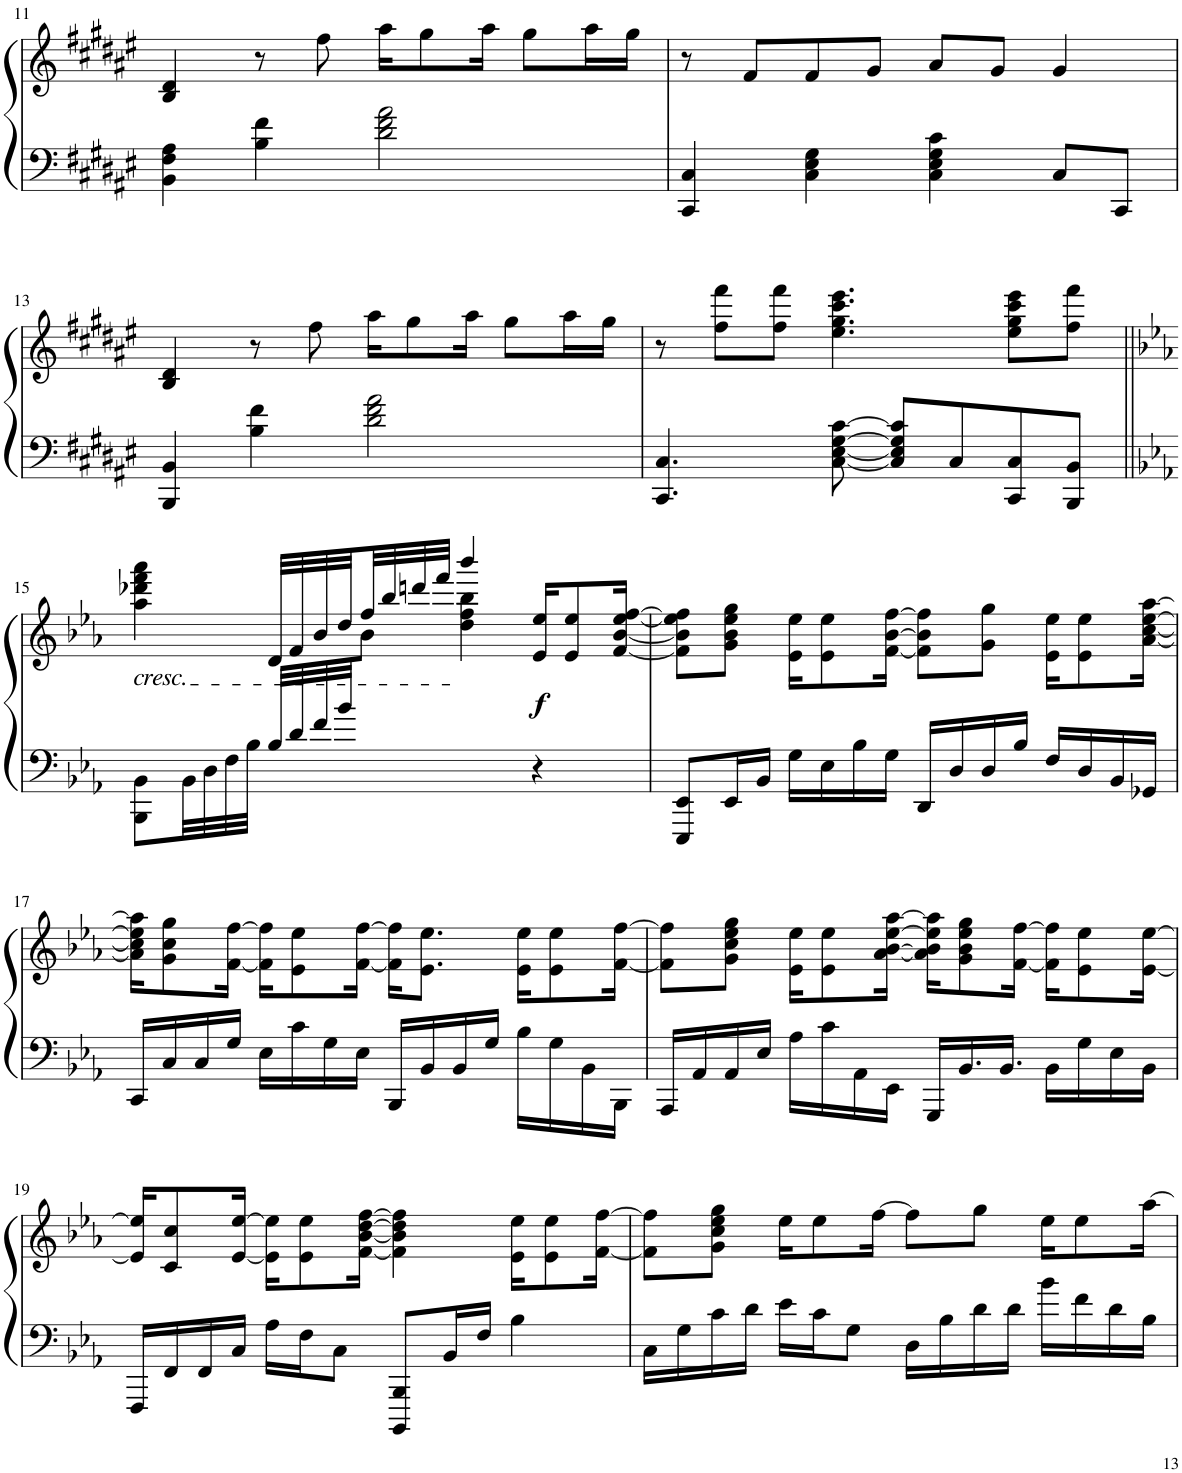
**kern	**kern	**dynam
*part1	*part1	*part1
*staff2	*staff1	*staff1/2
*I"Piano	*	*
*I'Pno.	*	*
!!LO:PB:g=z
*clefF4	*clefG2	*
*k[f#c#g#d#a#e#]	*k[f#c#g#d#a#e#]	*
*M4/4	*M4/4	*
=11	=11	=11
4BB\ 4F#\ 4A#\	4B/ 4d#/	.
4B\ 4f#\	8r	.
.	8ff#\	.
2d#\ 2f#\ 2a#\	16aa#\KL	.
.	8gg#\	.
.	16aa#\Jk	.
.	8gg#\L	.
.	16aa#\L	.
.	16gg#\JJ	.
=12	=12	=12
4CC#/ 4C#/	8r	.
.	8f#/L	.
4C#\ 4E#\ 4G#\	8f#/	.
.	8g#/J	.
4C#\ 4E#\ 4G#\ 4c#\	8a#/L	.
.	8g#/J	.
8C#/L	4g#/	.
8CC#/J	.	.
!!LO:LB:g=z
=13	=13	=13
4BBB/ 4BB/	4B/ 4d#/	.
4B\ 4f#\	8r	.
.	8ff#\	.
2d#\ 2f#\ 2a#\	16aa#\KL	.
.	8gg#\	.
.	16aa#\Jk	.
.	8gg#\L	.
.	16aa#\L	.
.	16gg#\JJ	.
=14	=14	=14
4.CC#/ 4.C#/	8r	.
.	8ff#\ 8fff#\L	.
.	8ff#\ 8fff#\J	.
[8C#\ [8E#\ [8G#\ [8c#\	4.ee#\ 4.gg#\ 4.ccc#\ 4.eee#\	.
8C#/] 8E#/] 8G#/] 8c#/]L	.	.
8C#/	.	.
8CC#/ 8C#/	8ee#\ 8gg#\ 8ccc#\ 8eee#\L	.
8BBB/ 8BB/J	8ff#\ 8fff#\J	.
!!LO:LB:g=z
=15||	=15||	=15||
*k[b-e-a-]	*k[b-e-a-]	*
*	*^	*
!	!LO:TX:b:i:t=cresc.	!	!
8BBB-\ 8BB-\L	4aa-\ 4ddd-X\ 4fff\ 4aaa-\	4.ryy	.
32BB-\LL	.	.	.
32D\	.	.	.
32F\	.	.	.
32B-\JJJ	.	.	.
32B-/LLL	32d/LLL	.	.
32d/	32f/	.	.
32f/	32b-/	.	.
32b-/JJ	32dd/	.	.
4.ryy	32ff/	8b-\J	.
.	32bb-/	.	.
.	32dddn/	.	.
.	32fff/JJJ	.	.
.	4bbb-/	4dd\ 4ff\ 4bb-\	.
!	!	!	!LO:DY:b
4r	16e-/ 16ee-/KL	4ryy	f
.	8e-/ 8ee-/	.	.
.	[16f/ [16b-/ [16ee-/ [16ff/Jk	.	.
*	*v	*v	*
=16	=16	=16
8EEE-/ 8EE-/L	8f\] 8b-\] 8ee-\] 8ff\]L	.
16EE-/L	8g\ 8b-\ 8ee-\ 8gg\J	.
16BB-/JJ	.	.
16G\LL	16e-\ 16ee-\KL	.
16E-\	8e-\ 8ee-\	.
16B-\	.	.
16G\JJ	[16f\ [16b-\ [16ff\Jk	.
16DD/LL	8f\] 8b-\] 8ff\]L	.
16D/	.	.
16D/	8g\ 8gg\J	.
16B-/JJ	.	.
16F/LL	16e-\ 16ee-\KL	.
16D/	8e-\ 8ee-\	.
16BB-/	.	.
16GG-X/JJ	[16a-\ [16cc\ [16ee-\ [16aa-\Jk	.
!!LO:LB:g=z
=17	=17	=17
16CC/LL	16a-\] 16cc\] 16ee-\] 16aa-\]KL	.
16C/	8g\ 8cc\ 8gg\	.
16C/	.	.
16G/JJ	[16f\ [16ff\Jk	.
16E-\LL	16f\] 16ff\]KL	.
16c\	8e-\ 8ee-\	.
16G\	.	.
16E-\JJ	[16f\ [16ff\Jk	.
16BBB-/LL	16f\] 16ff\]KL	.
16BB-/	8.e-\ 8.ee-\J	.
16BB-/	.	.
16G/JJ	.	.
16B-\LL	16e-\ 16ee-\KL	.
16G\	8e-\ 8ee-\	.
16BB-\	.	.
16BBB-\JJ	[16f\ [16ff\Jk	.
=18	=18	=18
16AAA-/LL	8f\] 8ff\]L	.
16AA-/	.	.
16AA-/	8g\ 8cc\ 8ee-\ 8gg\J	.
16E-/JJ	.	.
16A-\LL	16e-\ 16ee-\KL	.
16c\	8e-\ 8ee-\	.
16AA-\	.	.
16EE-\JJ	[16a-\ [16b-\ [16ee-\ [16aa-\Jk	.
16GGG/LL	16a-\] 16b-\] 16ee-\] 16aa-\]KL	.
16.BB-/	8g\ 8b-\ 8ee-\ 8gg\	.
16.BB-/JJ	.	.
.	[16f\ [16ff\Jk	.
16BB-\LL	16f\] 16ff\]KL	.
16G\	8e-\ 8ee-\	.
16E-\	.	.
16BB-\JJ	[16e-\ [16ee-\Jk	.
!!LO:LB:g=z
=19	=19	=19
16FFF/LL	16e-/] 16ee-/]KL	.
16FF/	8c/ 8cc/	.
16FF/	.	.
16C/JJ	[16e-/ [16ee-/Jk	.
16A-\LL	16e-\] 16ee-\]KL	.
16F\J	8e-\ 8ee-\	.
8C\J	.	.
.	[16f\ [16b-\ [16dd\ [16ff\Jk	.
8BBBB-/ 8BBB-/L	4f\] 4b-\] 4dd\] 4ff\]	.
16BB-/L	.	.
16F/JJ	.	.
4B-\	16e-\ 16ee-\KL	.
.	8e-\ 8ee-\	.
.	[16f\ [16ff\Jk	.
=20	=20	=20
16C\LL	8f\] 8ff\]L	.
16G\	.	.
16c\	8g\ 8cc\ 8ee-\ 8gg\J	.
16d\JJ	.	.
16e-\LL	16ee-\KL	.
16c\J	8ee-\	.
8G\J	.	.
.	[16ff\Jk	.
16D\LL	8ff\L]	.
16B-\	.	.
16d\	8gg\J	.
16d\JJ	.	.
16b-\LL	16ee-\KL	.
16f\	8ee-\	.
16d\	.	.
16B-\JJ	[16aa-\Jk	.
=	=	=
*-	*-	*-
